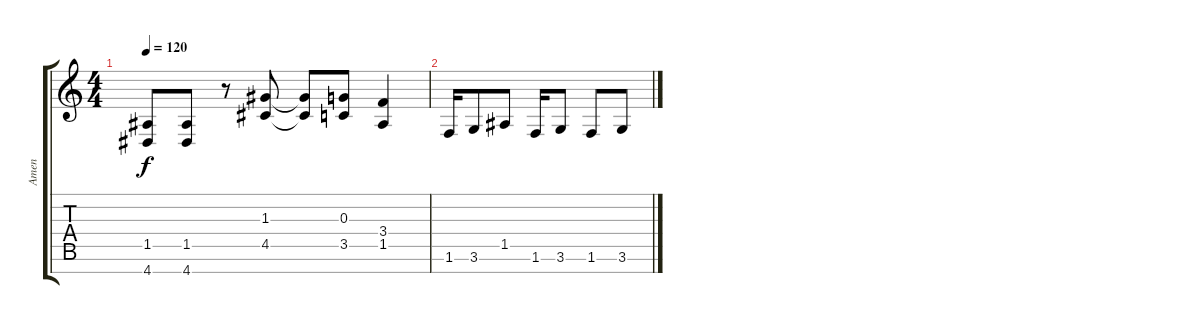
\track ("Amen" "Amen") {instrument overdrivenguitar}
\staff {score tabs}
\tuning (E4 B3 G3 D3 A2 E2 B1) {hide}
\ts (4 4)
\tempo 120
\clef g2
\ks c
(1.5 4.7).8{dy f} (1.5 4.7).8 r.8 (1.3 4.5).8 (1.3{t} 4.5{t}).8 (0.3 3.5).8 (3.4 1.5).4 |
1.6.16 3.6.8 1.5.8 1.6.16 3.6.8 1.6.8 3.6.8
